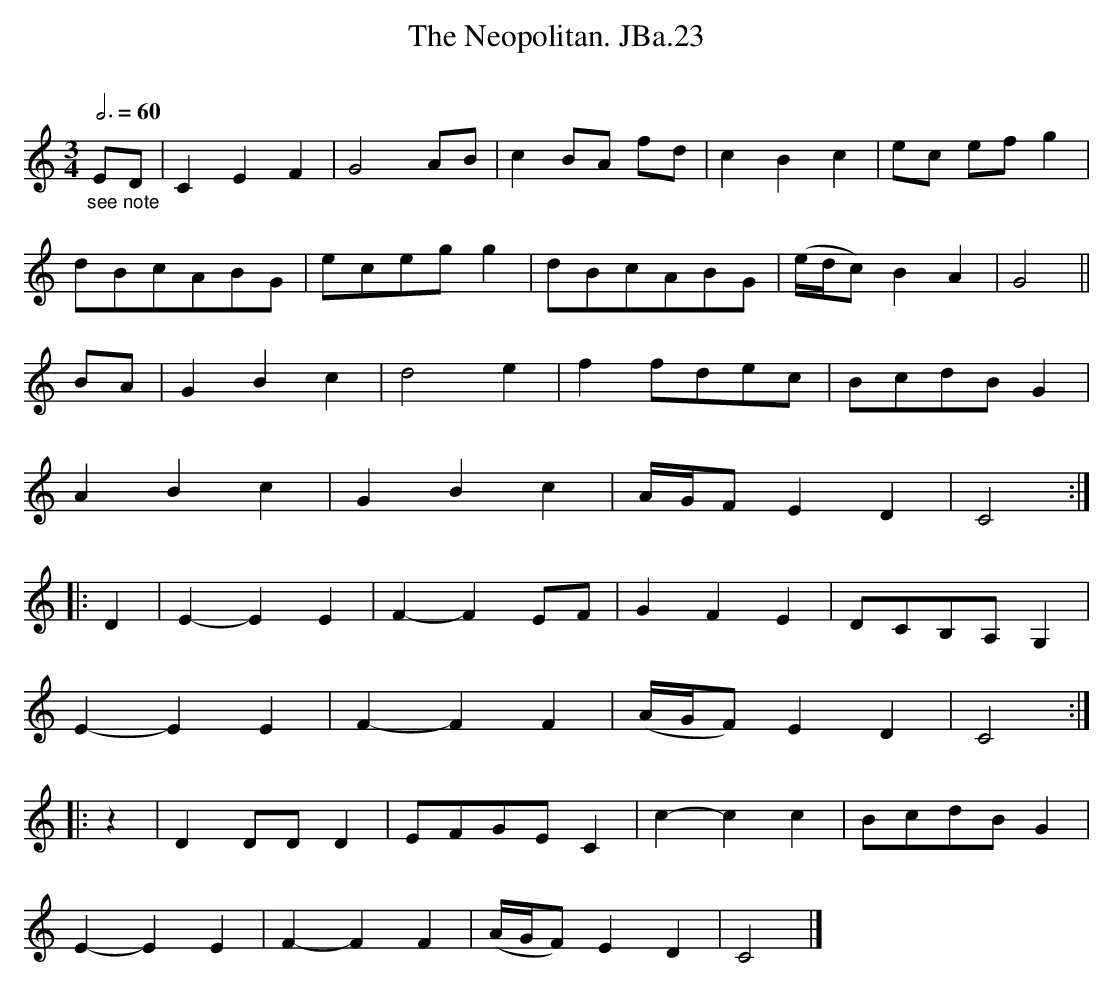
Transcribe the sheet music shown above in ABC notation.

X:1
T:Neopolitan. JBa.23, The
M:3/4
L:1/4
Q:3/4=60
O:
K:C major
"_see note"E/D/|CEF|G2 A/B/|c B/A/ f/d/|\
cBc|e/c/ e/f/ g|
d/B/c/A/B/G/|e/c/e/g/ g|\
d/B/c/A/B/G/|(e/4d/4c/) BA|G2||
B/A/|GBc|d2e|f f/d/e/c/|B/c/d/B/ G|
ABc|GBc|A/4G/4F/ ED|C2:|
|:D|E-E E|F-F E/F/|GFE|D/C/B,/A,/ G,|
E-E E|F-F F|(A/4G/4F/) ED|C2:|
|:z|D D/D/ D|E/F/G/E/ C|c-c c|B/c/d/B/ G|
E-E E|F-F F|(A/4G/4F/)ED|C2|]
